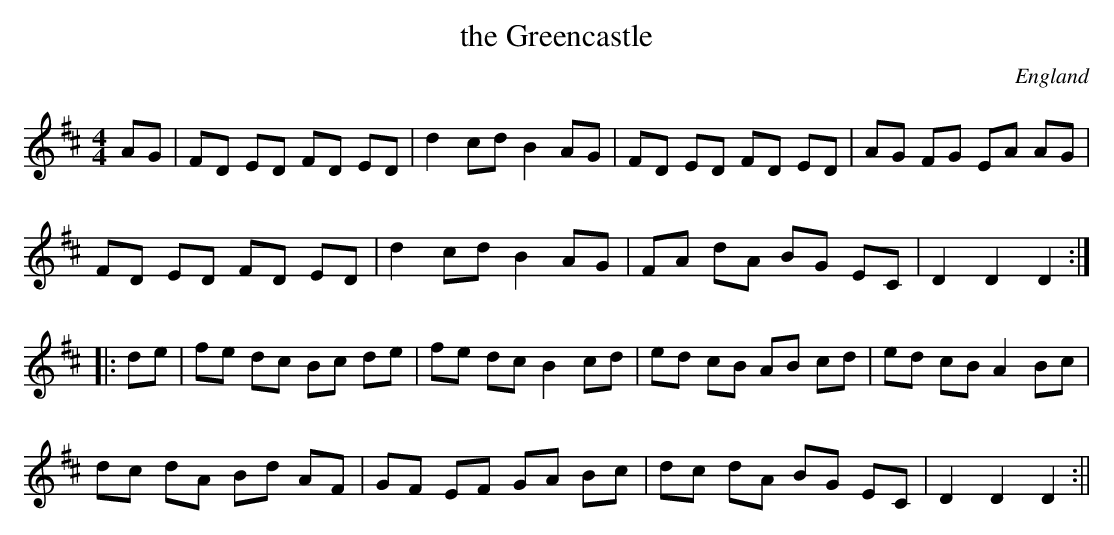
X:1
T:the Greencastle
L:1/8
M:4/4
O:England
K:D major
AG | \
FD ED FD ED | d2 cd B2 AG | FD ED FD ED | AG FG EA AG |
FD ED FD ED | d2 cd B2 AG | FA dA BG EC | D2 D2 D2 ::
de | \
fe dc Bc de | fe dc B2 cd | ed cB AB cd | ed cB A2 Bc |
dc dA Bd AF | GF EF GA Bc | dc dA BG EC | D2 D2 D2 :||
